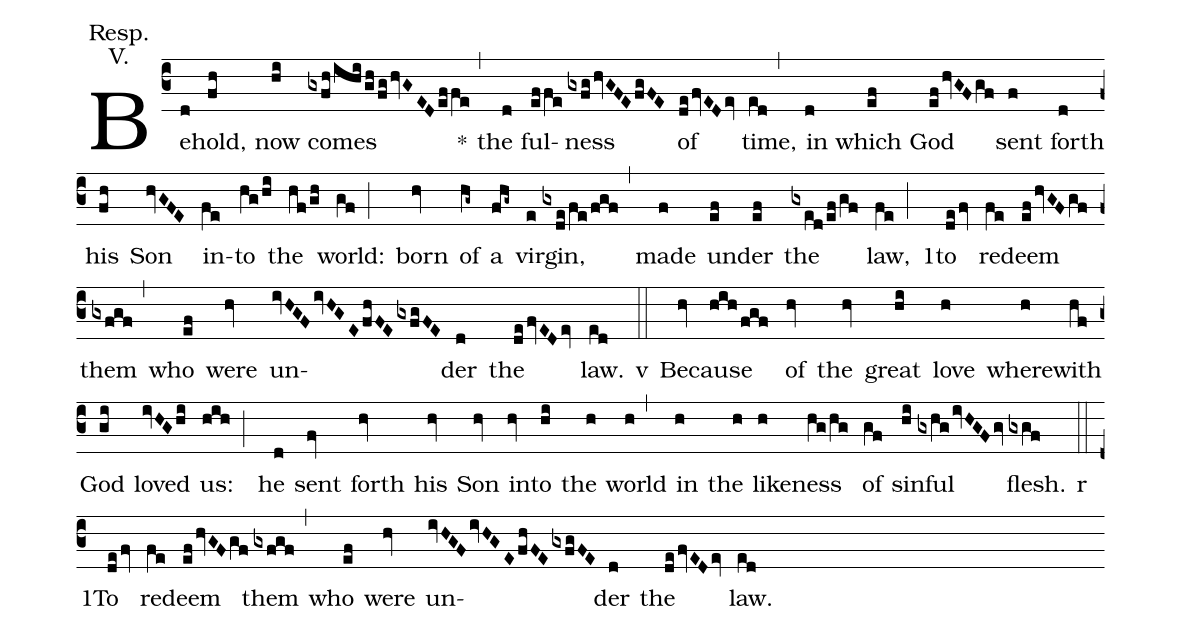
annotation: Resp.;
annotation: V.;
%%
(c3) Be(d)hold,(fh) now(hi) comes(gxfh/ihi/gh/fghvGEDeffe) <sp>*</sp>(,) the(d) ful(effe)ness(gxfghvGFEfgFE) of(defvEDev) time,(ed,) in(d) which(ef) God(efhvGFgf) sent(f) forth(d) his(fh) Son(hvGFE) in(fe)to(hg/hi) the(hf/gh) world:(gf;) born(hv) of(hg~) a(fhg~) vir(e)gin,(gxde/fe/fgf,) made(f) un(ef)der(ef) the(gxed/ef/gf) law,(fe;) <sp>1</sp>to(defv) re(fe)deem(efhvGFgf) them(gxfgf,) who(ef) were(hv) un(ivHGFivHGEfhFEgxfgFE)der(d) the(defvEDev) law.(ed)

<sp>v</sp>(::) Be(hv)cause(hih/fgf) of(hv) the(hv) great(hi) love(h) where(h)with(hf) God(gi) loved(ivHGhi) us:(hih;) he(d) sent(fv) forth(hv) his(hv) Son(hv) in(hv)to(hi) the(h) world(h,) in(h) the(h) like(h)ness(hg/hg) of(gf) sin(hi)ful(gxhgivHGFgv) flesh.(gxgf)

<sp>r</sp>(::) <sp>1</sp>To(defv) re(fe)deem(efhvGFgf) them(gxfgf,) who(ef) were(hv) un(ivHGFivHGEfhFEgxfgFE)der(d) the(defvEDev) law.(ed)
